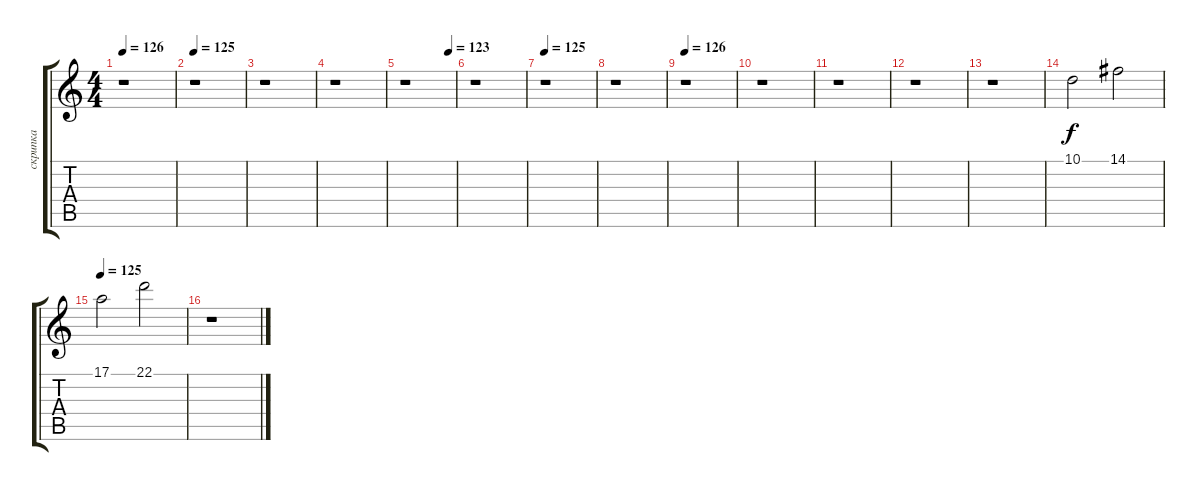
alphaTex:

\track ("скрипка" "скрипка") {instrument pad6metallic}
\staff {score tabs}
\tuning (E4 B3 G3 D3 A2 E2) {hide}
\ts (4 4)
\tempo 126
\clef g2
\ks c
r.1{dy f} |
\tempo 125
r.1 |
r.1 |
r.1 |
\tempo (123 0.875)
r.1 |
r.1 |
\tempo 125
r.1 |
r.1 |
\tempo 126
r.1 |
r.1 |
r.1 |
r.1 |
r.1 |
10.1.2 14.1.2 |
\tempo 125
17.1.2 22.1.2 |
r.1
